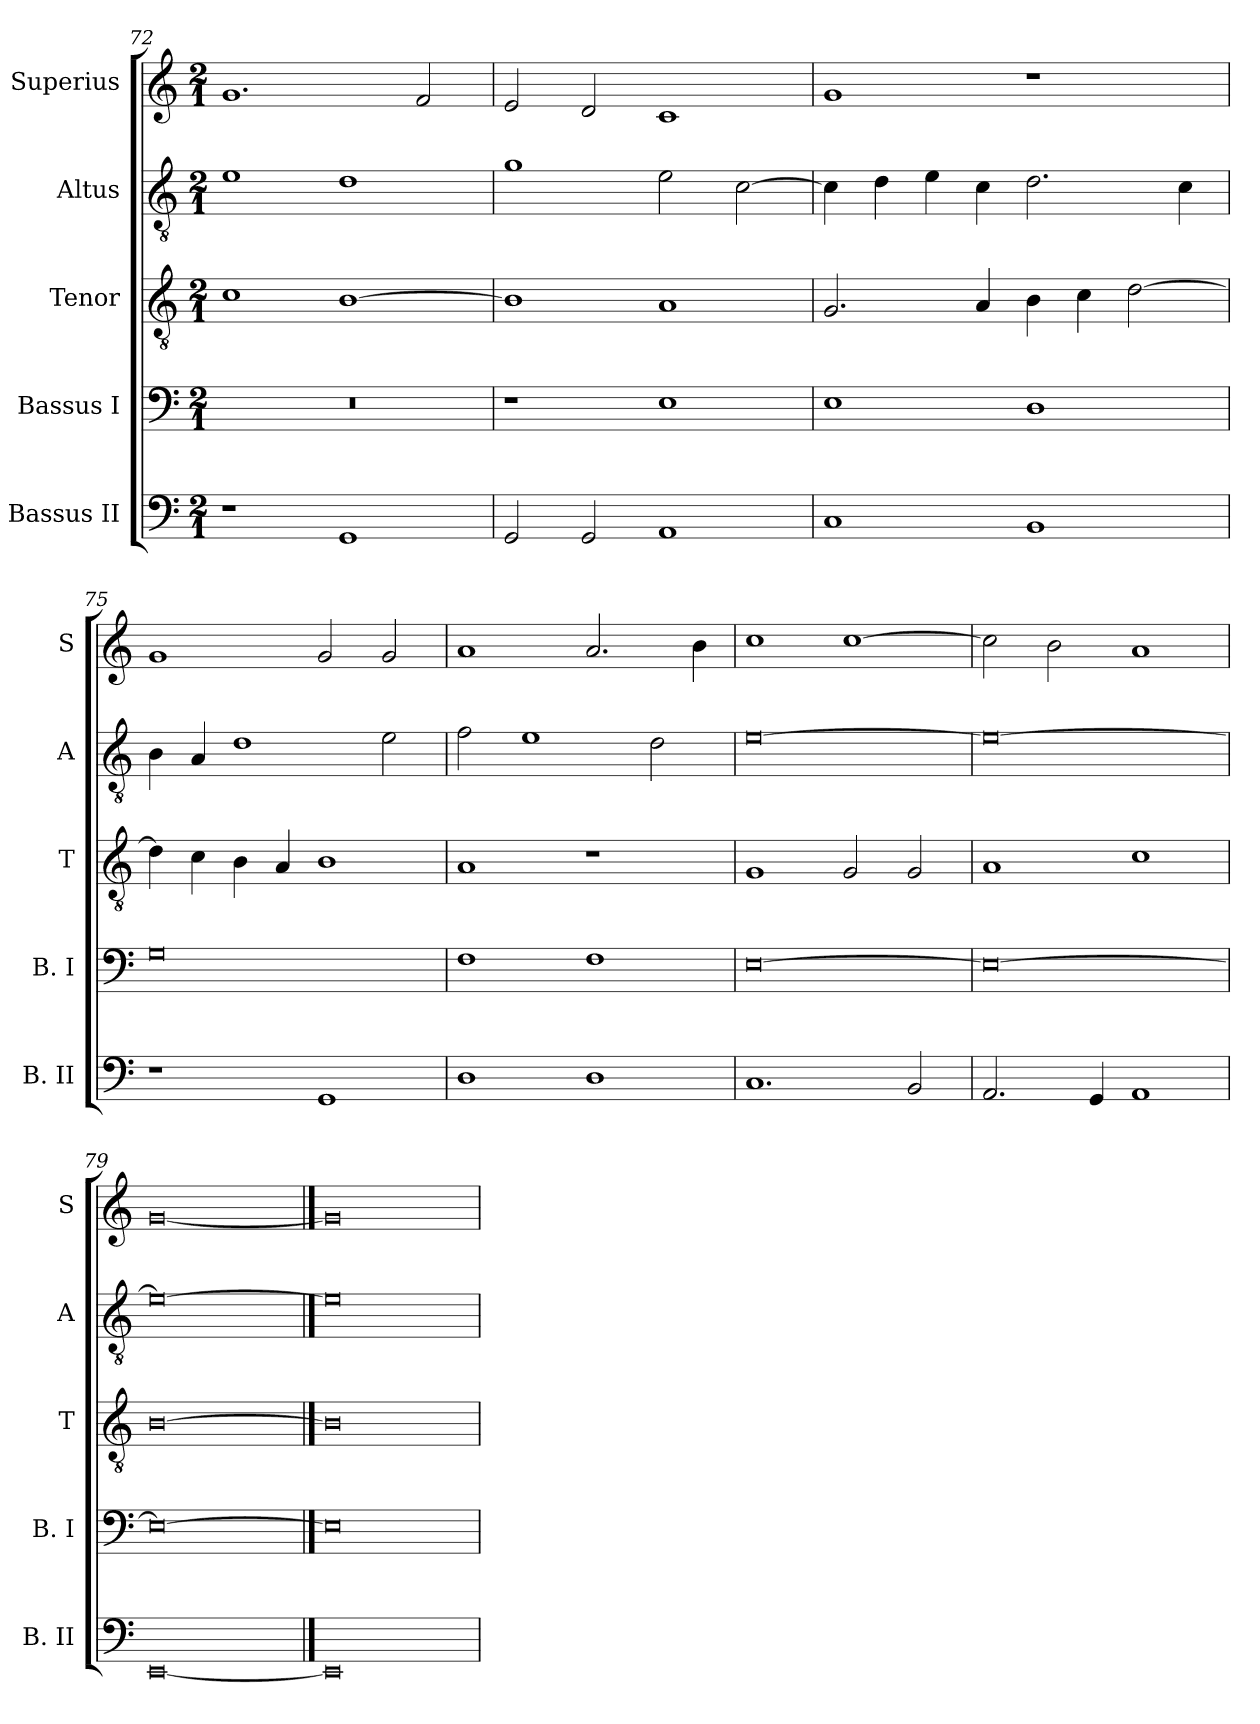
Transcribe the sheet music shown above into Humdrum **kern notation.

**kern	**kern	**kern	**kern	**kern
*part5	*part4	*part3	*part2	*part1
*staff5	*staff4	*staff3	*staff2	*staff1
*I"Bassus II	*I"Bassus I	*I"Tenor	*I"Altus	*I"Superius
*I'B. II	*I'B. I	*I'T	*I'A	*I'S
*clefF4	*clefF4	*clefGv2	*clefGv2	*clefG2
*k[]	*k[]	*k[]	*k[]	*k[]
*C:	*C:	*C:	*C:	*C:
*M2/1	*M2/1	*M2/1	*M2/1	*M2/1
=72	=72	=72	=72	=72
1r	0r	1c	1e	1.g
1GG	.	[1B	1d	.
.	.	.	.	2f
=73	=73	=73	=73	=73
2GG	1r	1B]	1g	2e
2GG	.	.	.	2d
1AA	1E	1A	2e	1c
.	.	.	[2c	.
=74	=74	=74	=74	=74
1C	1E	2.G	4c]	1g
.	.	.	4d	.
.	.	.	4e	.
.	.	4A	4c	.
1BB	1D	4B	2.d	1r
.	.	4c	.	.
.	.	[2d	.	.
.	.	.	4c	.
=75	=75	=75	=75	=75
1r	0G	4d]	4B	1g
.	.	4c	4A	.
.	.	4B	1d	.
.	.	4A	.	.
1GG	.	1B	.	2g
.	.	.	2e	2g
=76	=76	=76	=76	=76
1D	1F	1A	2f	1a
.	.	.	1e	.
1D	1F	1r	.	2.a
.	.	.	2d	.
.	.	.	.	4b
=77	=77	=77	=77	=77
1.C	[0E	1G	[0e	1cc
.	.	2G	.	[1cc
2BB	.	2G	.	.
=78	=78	=78	=78	=78
2.AA	0E_	1A	0e_	2cc]
.	.	.	.	2b
4GG	.	.	.	.
1AA	.	1c	.	1a
=79	=79	=79	=79	=79
[0EE	0E_	[0B	0e_	[0g
==80	==80	==80	==80	==80
0EE]	0E]	0B]	0e]	0g]
=	=	=	=	=
*-	*-	*-	*-	*-
